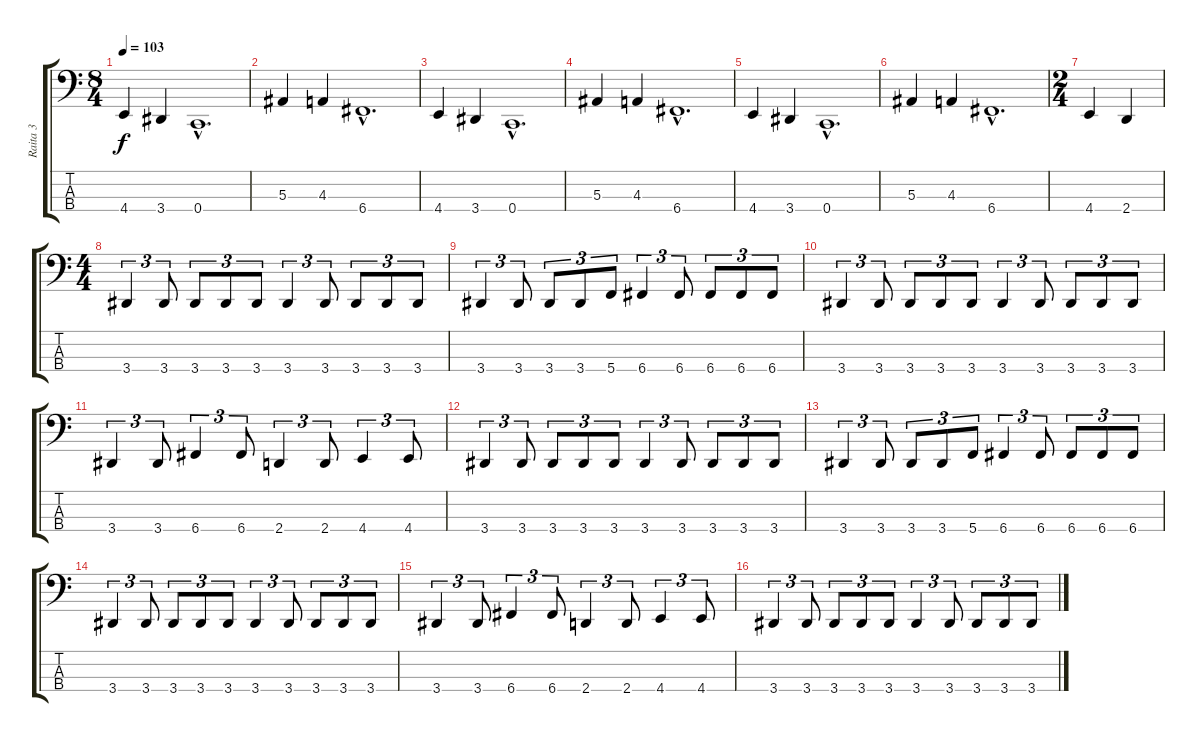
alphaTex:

\track ("Raita 3" "Raita 3") {instrument electricbassfinger}
\staff {score tabs}
\tuning (Eb2 Bb1 F1 C1) {hide}
\ts (8 4)
\tempo 103
\clef f4
\ks c
4.4.4{dy f} 3.4.4 0.4{hac}.1{d} |
5.3.4 4.3.4 6.4{hac}.1{d} |
4.4.4 3.4.4 0.4{hac}.1{d} |
5.3.4 4.3.4 6.4{hac}.1{d} |
4.4.4 3.4.4 0.4{hac}.1{d} |
5.3.4 4.3.4 6.4{hac}.1{d} |
\ts (2 4)
4.4.4 2.4.4 |
\ts (4 4)
3.4.4{tu (3 2)} 3.4.8{tu (3 2)} 3.4.8{tu (3 2)} 3.4.8{tu (3 2)} 3.4.8{tu (3 2)} 3.4.4{tu (3 2)} 3.4.8{tu (3 2)} 3.4.8{tu (3 2)} 3.4.8{tu (3 2)} 3.4.8{tu (3 2)} |
3.4.4{tu (3 2)} 3.4.8{tu (3 2)} 3.4.8{tu (3 2)} 3.4.8{tu (3 2)} 5.4.8{tu (3 2)} 6.4.4{tu (3 2)} 6.4.8{tu (3 2)} 6.4.8{tu (3 2)} 6.4.8{tu (3 2)} 6.4.8{tu (3 2)} |
3.4.4{tu (3 2)} 3.4.8{tu (3 2)} 3.4.8{tu (3 2)} 3.4.8{tu (3 2)} 3.4.8{tu (3 2)} 3.4.4{tu (3 2)} 3.4.8{tu (3 2)} 3.4.8{tu (3 2)} 3.4.8{tu (3 2)} 3.4.8{tu (3 2)} |
3.4.4{tu (3 2)} 3.4.8{tu (3 2)} 6.4.4{tu (3 2)} 6.4.8{tu (3 2)} 2.4.4{tu (3 2)} 2.4.8{tu (3 2)} 4.4.4{tu (3 2)} 4.4.8{tu (3 2)} |
3.4.4{tu (3 2)} 3.4.8{tu (3 2)} 3.4.8{tu (3 2)} 3.4.8{tu (3 2)} 3.4.8{tu (3 2)} 3.4.4{tu (3 2)} 3.4.8{tu (3 2)} 3.4.8{tu (3 2)} 3.4.8{tu (3 2)} 3.4.8{tu (3 2)} |
3.4.4{tu (3 2)} 3.4.8{tu (3 2)} 3.4.8{tu (3 2)} 3.4.8{tu (3 2)} 5.4.8{tu (3 2)} 6.4.4{tu (3 2)} 6.4.8{tu (3 2)} 6.4.8{tu (3 2)} 6.4.8{tu (3 2)} 6.4.8{tu (3 2)} |
3.4.4{tu (3 2)} 3.4.8{tu (3 2)} 3.4.8{tu (3 2)} 3.4.8{tu (3 2)} 3.4.8{tu (3 2)} 3.4.4{tu (3 2)} 3.4.8{tu (3 2)} 3.4.8{tu (3 2)} 3.4.8{tu (3 2)} 3.4.8{tu (3 2)} |
3.4.4{tu (3 2)} 3.4.8{tu (3 2)} 6.4.4{tu (3 2)} 6.4.8{tu (3 2)} 2.4.4{tu (3 2)} 2.4.8{tu (3 2)} 4.4.4{tu (3 2)} 4.4.8{tu (3 2)} |
3.4.4{tu (3 2)} 3.4.8{tu (3 2)} 3.4.8{tu (3 2)} 3.4.8{tu (3 2)} 3.4.8{tu (3 2)} 3.4.4{tu (3 2)} 3.4.8{tu (3 2)} 3.4.8{tu (3 2)} 3.4.8{tu (3 2)} 3.4.8{tu (3 2)}
